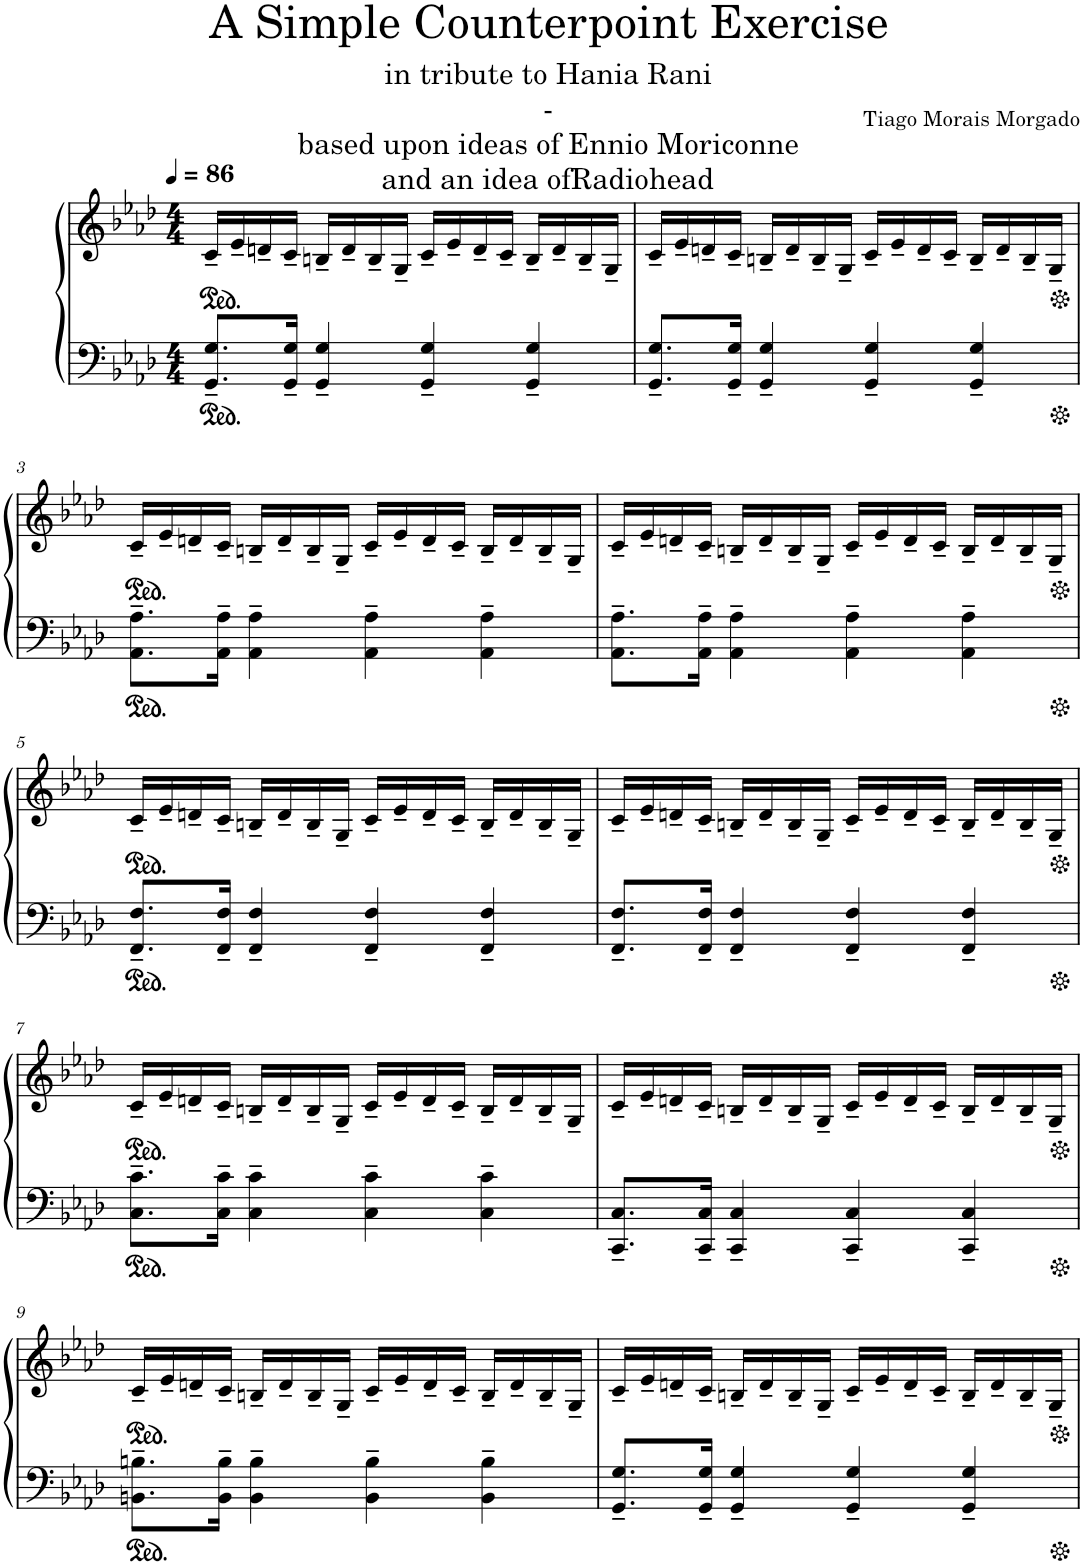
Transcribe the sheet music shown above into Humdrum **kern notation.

**kern	**kern
*part1	*part1
*staff2	*staff1
*I"Piano	*
*I'Pno.	*
*clefF4	*clefG2
*k[b-e-a-d-]	*k[b-e-a-d-]
*M4/4	*M4/4
*MM86	*MM86
*	*ped
=1	=1
8.GG/~ 8.G/~L	16c~/LL
.	16e-~/
.	16dn~/
16GG/~ 16G/~Jk	16c~/JJ
4GG/~ 4G/~	16Bn~/LL
.	16d~/
.	16B~/
.	16G~/JJ
4GG/~ 4G/~	16c~/LL
.	16e-~/
.	16d~/
.	16c~/JJ
4GG/~ 4G/~	16B~/LL
.	16d~/
.	16B~/
.	16G~/JJ
=2	=2
8.GG/~ 8.G/~L	16c~/LL
.	16e-~/
.	16dn~/
16GG/~ 16G/~Jk	16c~/JJ
4GG/~ 4G/~	16Bn~/LL
.	16d~/
.	16B~/
.	16G~/JJ
4GG/~ 4G/~	16c~/LL
.	16e-~/
.	16d~/
.	16c~/JJ
4GG/~ 4G/~	16B~/LL
.	16d~/
.	16B~/
.	16G~/JJ
!!LO:LB:g=z
=3	=3
*k[b-e-a-d-]	*k[b-e-a-d-]
*	*Xped
*	*ped
8.AA-\~ 8.A-\~L	16c~/LL
.	16e-~/
.	16dn~/
16AA-\~ 16A-\~Jk	16c~/JJ
4AA-\~ 4A-\~	16Bn~/LL
.	16d~/
.	16B~/
.	16G~/JJ
4AA-\~ 4A-\~	16c~/LL
.	16e-~/
.	16d~/
.	16c~/JJ
4AA-\~ 4A-\~	16B~/LL
.	16d~/
.	16B~/
.	16G~/JJ
=4	=4
8.AA-\~ 8.A-\~L	16c~/LL
.	16e-~/
.	16dn~/
16AA-\~ 16A-\~Jk	16c~/JJ
4AA-\~ 4A-\~	16Bn~/LL
.	16d~/
.	16B~/
.	16G~/JJ
4AA-\~ 4A-\~	16c~/LL
.	16e-~/
.	16d~/
.	16c~/JJ
4AA-\~ 4A-\~	16B~/LL
.	16d~/
.	16B~/
.	16G~/JJ
!!LO:LB:g=z
=5	=5
*k[b-e-a-d-]	*k[b-e-a-d-]
*	*Xped
*	*ped
8.FF/~ 8.F/~L	16c~/LL
.	16e-~/
.	16dn~/
16FF/~ 16F/~Jk	16c~/JJ
4FF/~ 4F/~	16Bn~/LL
.	16d~/
.	16B~/
.	16G~/JJ
4FF/~ 4F/~	16c~/LL
.	16e-~/
.	16d~/
.	16c~/JJ
4FF/~ 4F/~	16B~/LL
.	16d~/
.	16B~/
.	16G~/JJ
=6	=6
8.FF/~ 8.F/~L	16c~/LL
.	16e-~/
.	16dn~/
16FF/~ 16F/~Jk	16c~/JJ
4FF/~ 4F/~	16Bn~/LL
.	16d~/
.	16B~/
.	16G~/JJ
4FF/~ 4F/~	16c~/LL
.	16e-~/
.	16d~/
.	16c~/JJ
4FF/~ 4F/~	16B~/LL
.	16d~/
.	16B~/
.	16G~/JJ
!!LO:LB:g=z
=7	=7
*	*Xped
*	*ped
8.C\~ 8.c\~L	16c~/LL
.	16e-~/
.	16dn~/
16C\~ 16c\~Jk	16c~/JJ
4C\~ 4c\~	16Bn~/LL
.	16d~/
.	16B~/
.	16G~/JJ
4C\~ 4c\~	16c~/LL
.	16e-~/
.	16d~/
.	16c~/JJ
4C\~ 4c\~	16B~/LL
.	16d~/
.	16B~/
.	16G~/JJ
=8	=8
8.CC/~ 8.C/~L	16c~/LL
.	16e-~/
.	16dn~/
16CC/~ 16C/~Jk	16c~/JJ
4CC/~ 4C/~	16Bn~/LL
.	16d~/
.	16B~/
.	16G~/JJ
4CC/~ 4C/~	16c~/LL
.	16e-~/
.	16d~/
.	16c~/JJ
4CC/~ 4C/~	16B~/LL
.	16d~/
.	16B~/
.	16G~/JJ
!!LO:LB:g=z
=9	=9
*	*Xped
*	*ped
8.BBn\~ 8.Bn\~L	16c~/LL
.	16e-~/
.	16dn~/
16BB\~ 16B\~Jk	16c~/JJ
4BB\~ 4B\~	16Bn~/LL
.	16d~/
.	16B~/
.	16G~/JJ
4BB\~ 4B\~	16c~/LL
.	16e-~/
.	16d~/
.	16c~/JJ
4BB\~ 4B\~	16B~/LL
.	16d~/
.	16B~/
.	16G~/JJ
=10	=10
8.GG/~ 8.G/~L	16c~/LL
.	16e-~/
.	16dn~/
16GG/~ 16G/~Jk	16c~/JJ
4GG/~ 4G/~	16Bn~/LL
.	16d~/
.	16B~/
.	16G~/JJ
4GG/~ 4G/~	16c~/LL
.	16e-~/
.	16d~/
.	16c~/JJ
4GG/~ 4G/~	16B~/LL
.	16d~/
.	16B~/
.	16G~/JJ
*	*Xped
=	=
*-	*-
